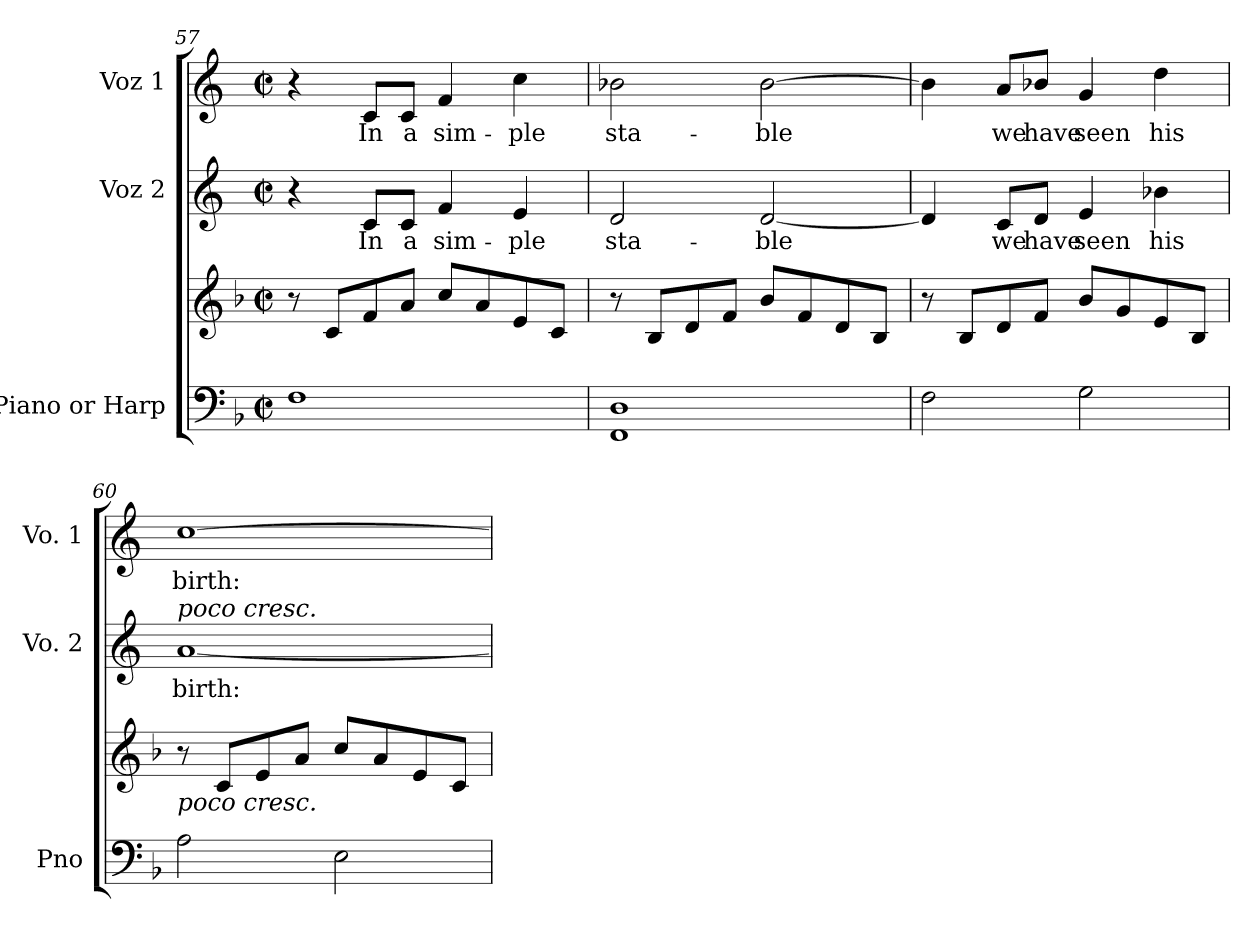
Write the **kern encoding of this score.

**kern	**kern	**kern	**text	**kern	**text
*part3	*part3	*part2	*part2	*part1	*part1
*staff4	*staff3	*staff2	*staff2	*staff1	*staff1
*I"Piano or Harp	*	*I"Voz 2	*	*I"Voz 1	*
*I'Pno	*	*I'Vo. 2	*	*I'Vo. 1	*
*clefF4	*clefG2	*clefG2	*	*clefG2	*
*k[b-]	*k[b-]	*k[]	*	*k[]	*
*M2/2	*M2/2	*M2/2	*	*M2/2	*
*met(c|)	*met(c|)	*met(c|)	*	*met(c|)	*
=57	=57	=57	=57	=57	=57
*	*	*^	*	*	*
1F	8r	4r	4ryy	.	4r	.
.	8c/L	.	.	.	.	.
.	8f/	8c/L	2.ryy	In	8c/L	In
.	8a/J	8c/J	.	a	8c/J	a
.	8cc/L	4f/	.	sim-	4f/	sim-
.	8a/	.	.	.	.	.
.	8e/	4e/	.	ple	4cc\	ple
.	8c/J	.	.	.	.	.
*	*	*v	*v	*	*	*
=58	=58	=58	=58	=58	=58
1FF 1D	8r	2d/	sta-	2b-X\	sta-
.	8B-/L	.	.	.	.
.	8d/	.	.	.	.
.	8f/J	.	.	.	.
.	8b-/L	[2d/	ble	[2b-\	ble
.	8f/	.	.	.	.
.	8d/	.	.	.	.
.	8B-/J	.	.	.	.
=59	=59	=59	=59	=59	=59
2F\	8r	4d/]	.	4b-\]	.
.	8B-/L	.	.	.	.
.	8d/	8c/L	we	8a/L	we
.	8f/J	8d/J	have	8b-X/J	have
2G\	8b-/L	4e/	seen	4g/	seen
.	8g/	.	.	.	.
.	8e/	4b-X\	his	4dd\	his
.	8B-/J	.	.	.	.
=60	=60	=60	=60	=60	=60
!	!	!LO:TX:a:i:t=poco cresc.	!	!	!
!	!LO:TX:b:i:t=poco cresc.	!	!	!	!
2A\	8r	[1a	birth:	[1cc	birth:
.	8c/L	.	.	.	.
.	8e/	.	.	.	.
.	8a/J	.	.	.	.
2E\	8cc/L	.	.	.	.
.	8a/	.	.	.	.
.	8e/	.	.	.	.
.	8c/J	.	.	.	.
=	=	=	=	=	=
*-	*-	*-	*-	*-	*-
